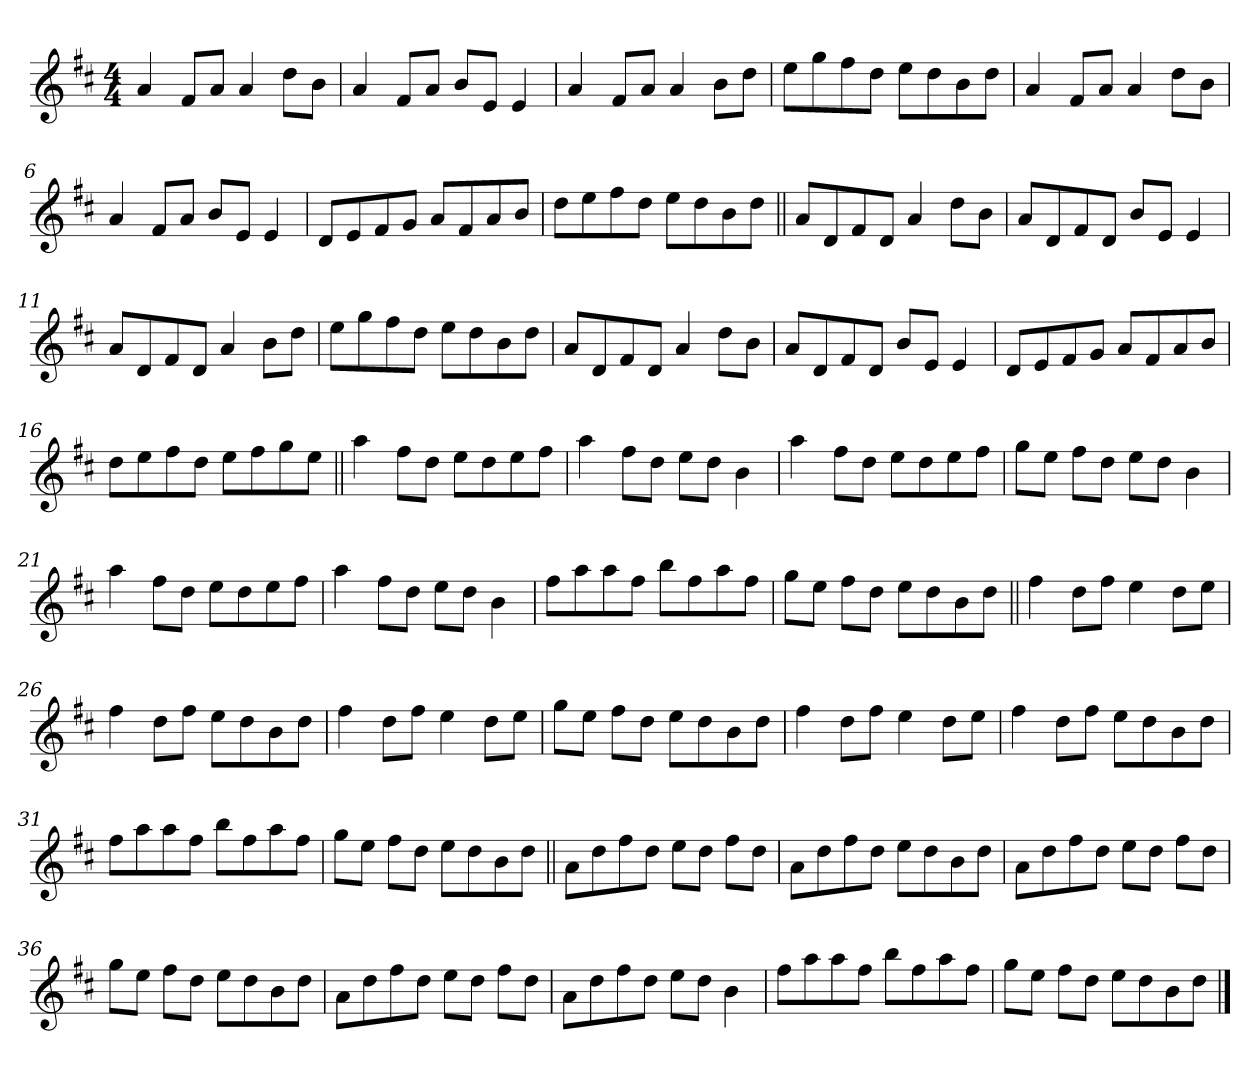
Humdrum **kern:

**kern
*part1
*staff1
*clefG2
*k[f#c#]
*D:
*M4/4
*MM150
=1
4a/
8f#/L
8a/J
4a/
8dd\L
8b\J
=2
4a/
8f#/L
8a/J
8b/L
8e/J
4e/
=3
4a/
8f#/L
8a/J
4a/
8b\L
8dd\J
=4
8ee\L
8gg\
8ff#\
8dd\J
8ee\L
8dd\
8b\
8dd\J
=5
4a/
8f#/L
8a/J
4a/
8dd\L
8b\J
=6
4a/
8f#/L
8a/J
8b/L
8e/J
4e/
!!LO:LB:g=z
=7
8d/L
8e/
8f#/
8g/J
8a/L
8f#/
8a/
8b/J
=8
8dd\L
8ee\
8ff#\
8dd\J
8ee\L
8dd\
8b\
8dd\J
=9||
8a/L
8d/
8f#/
8d/J
4a/
8dd\L
8b\J
=10
8a/L
8d/
8f#/
8d/J
8b/L
8e/J
4e/
=11
8a/L
8d/
8f#/
8d/J
4a/
8b\L
8dd\J
=12
8ee\L
8gg\
8ff#\
8dd\J
8ee\L
8dd\
8b\
8dd\J
!!LO:LB:g=z
=13
8a/L
8d/
8f#/
8d/J
4a/
8dd\L
8b\J
=14
8a/L
8d/
8f#/
8d/J
8b/L
8e/J
4e/
=15
8d/L
8e/
8f#/
8g/J
8a/L
8f#/
8a/
8b/J
=16
8dd\L
8ee\
8ff#\
8dd\J
8ee\L
8ff#\
8gg\
8ee\J
=17||
4aa\
8ff#\L
8dd\J
8ee\L
8dd\
8ee\
8ff#\J
=18
4aa\
8ff#\L
8dd\J
8ee\L
8dd\J
4b\
!!LO:LB:g=z
=19
4aa\
8ff#\L
8dd\J
8ee\L
8dd\
8ee\
8ff#\J
=20
8gg\L
8ee\J
8ff#\L
8dd\J
8ee\L
8dd\J
4b\
=21
4aa\
8ff#\L
8dd\J
8ee\L
8dd\
8ee\
8ff#\J
=22
4aa\
8ff#\L
8dd\J
8ee\L
8dd\J
4b\
=23
8ff#\L
8aa\
8aa\
8ff#\J
8bb\L
8ff#\
8aa\
8ff#\J
=24
8gg\L
8ee\J
8ff#\L
8dd\J
8ee\L
8dd\
8b\
8dd\J
!!LO:LB:g=z
=25||
4ff#\
8dd\L
8ff#\J
4ee\
8dd\L
8ee\J
=26
4ff#\
8dd\L
8ff#\J
8ee\L
8dd\
8b\
8dd\J
=27
4ff#\
8dd\L
8ff#\J
4ee\
8dd\L
8ee\J
=28
8gg\L
8ee\J
8ff#\L
8dd\J
8ee\L
8dd\
8b\
8dd\J
=29
4ff#\
8dd\L
8ff#\J
4ee\
8dd\L
8ee\J
=30
4ff#\
8dd\L
8ff#\J
8ee\L
8dd\
8b\
8dd\J
!!LO:LB:g=z
=31
8ff#\L
8aa\
8aa\
8ff#\J
8bb\L
8ff#\
8aa\
8ff#\J
=32
8gg\L
8ee\J
8ff#\L
8dd\J
8ee\L
8dd\
8b\
8dd\J
=33||
8a\L
8dd\
8ff#\
8dd\J
8ee\L
8dd\J
8ff#\L
8dd\J
=34
8a\L
8dd\
8ff#\
8dd\J
8ee\L
8dd\
8b\
8dd\J
=35
8a\L
8dd\
8ff#\
8dd\J
8ee\L
8dd\J
8ff#\L
8dd\J
!!LO:LB:g=z
=36
8gg\L
8ee\J
8ff#\L
8dd\J
8ee\L
8dd\
8b\
8dd\J
=37
8a\L
8dd\
8ff#\
8dd\J
8ee\L
8dd\J
8ff#\L
8dd\J
=38
8a\L
8dd\
8ff#\
8dd\J
8ee\L
8dd\J
4b\
=39
8ff#\L
8aa\
8aa\
8ff#\J
8bb\L
8ff#\
8aa\
8ff#\J
=40
8gg\L
8ee\J
8ff#\L
8dd\J
8ee\L
8dd\
8b\
8dd\J
==
*-
